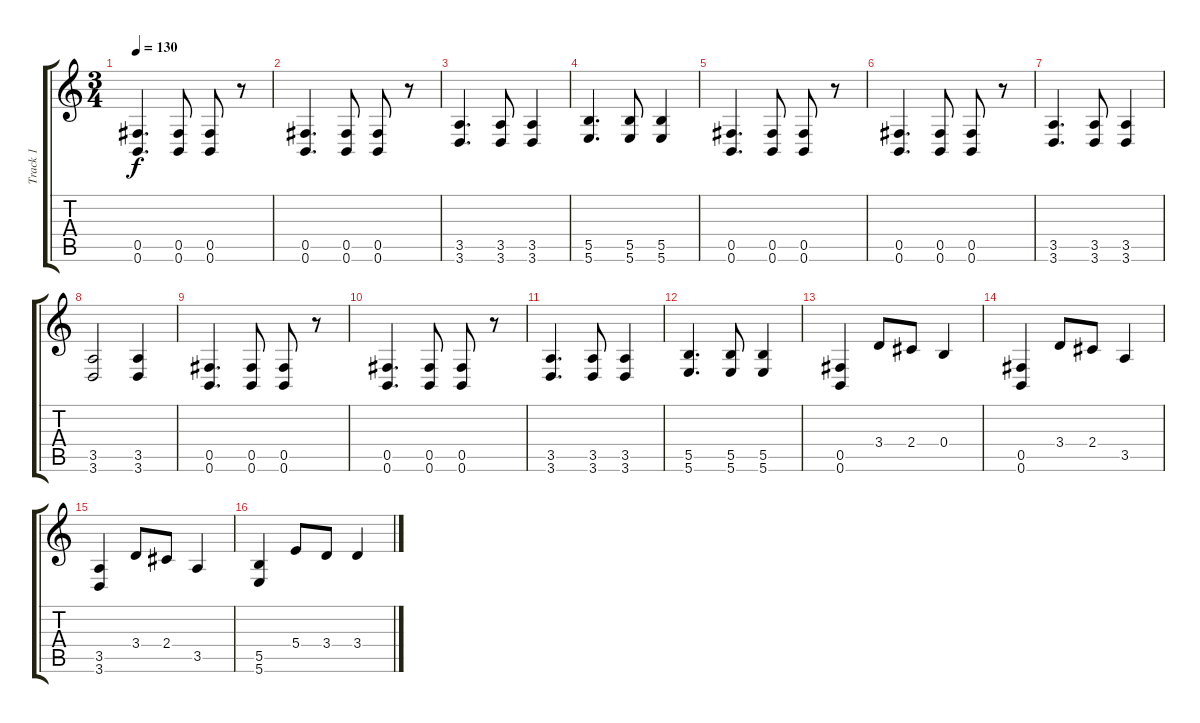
\track ("Track 1" "Track 1") {instrument acousticguitarsteel}
\staff {score tabs}
\tuning (Db4 Ab3 E3 B2 Gb2 B1) {hide}
\ts (3 4)
\tempo 130
\clef g2
\ks c
(0.5 0.6).4{d dy f instrument acousticguitarsteel} (0.5 0.6).8 (0.5 0.6).8 r.8 |
(0.5 0.6).4{d} (0.5 0.6).8 (0.5 0.6).8 r.8 |
(3.5 3.6).4{d} (3.5 3.6).8 (3.5 3.6).4 |
(5.5 5.6).4{d} (5.5 5.6).8 (5.5 5.6).4 |
(0.5 0.6).4{d instrument acousticguitarsteel} (0.5 0.6).8 (0.5 0.6).8 r.8 |
(0.5 0.6).4{d} (0.5 0.6).8 (0.5 0.6).8 r.8 |
(3.5 3.6).4{d} (3.5 3.6).8 (3.5 3.6).4 |
(3.5 3.6).2 (3.5 3.6).4 |
(0.5 0.6).4{d instrument acousticguitarsteel} (0.5 0.6).8 (0.5 0.6).8 r.8 |
(0.5 0.6).4{d} (0.5 0.6).8 (0.5 0.6).8 r.8 |
(3.5 3.6).4{d} (3.5 3.6).8 (3.5 3.6).4 |
(5.5 5.6).4{d} (5.5 5.6).8 (5.5 5.6).4 |
(0.5 0.6).4 3.4.8 2.4.8 0.4.4 |
(0.5 0.6).4 3.4.8 2.4.8 3.5.4 |
(3.5 3.6).4 3.4.8 2.4.8 3.5.4 |
(5.5 5.6).4 5.4.8 3.4.8 3.4.4
